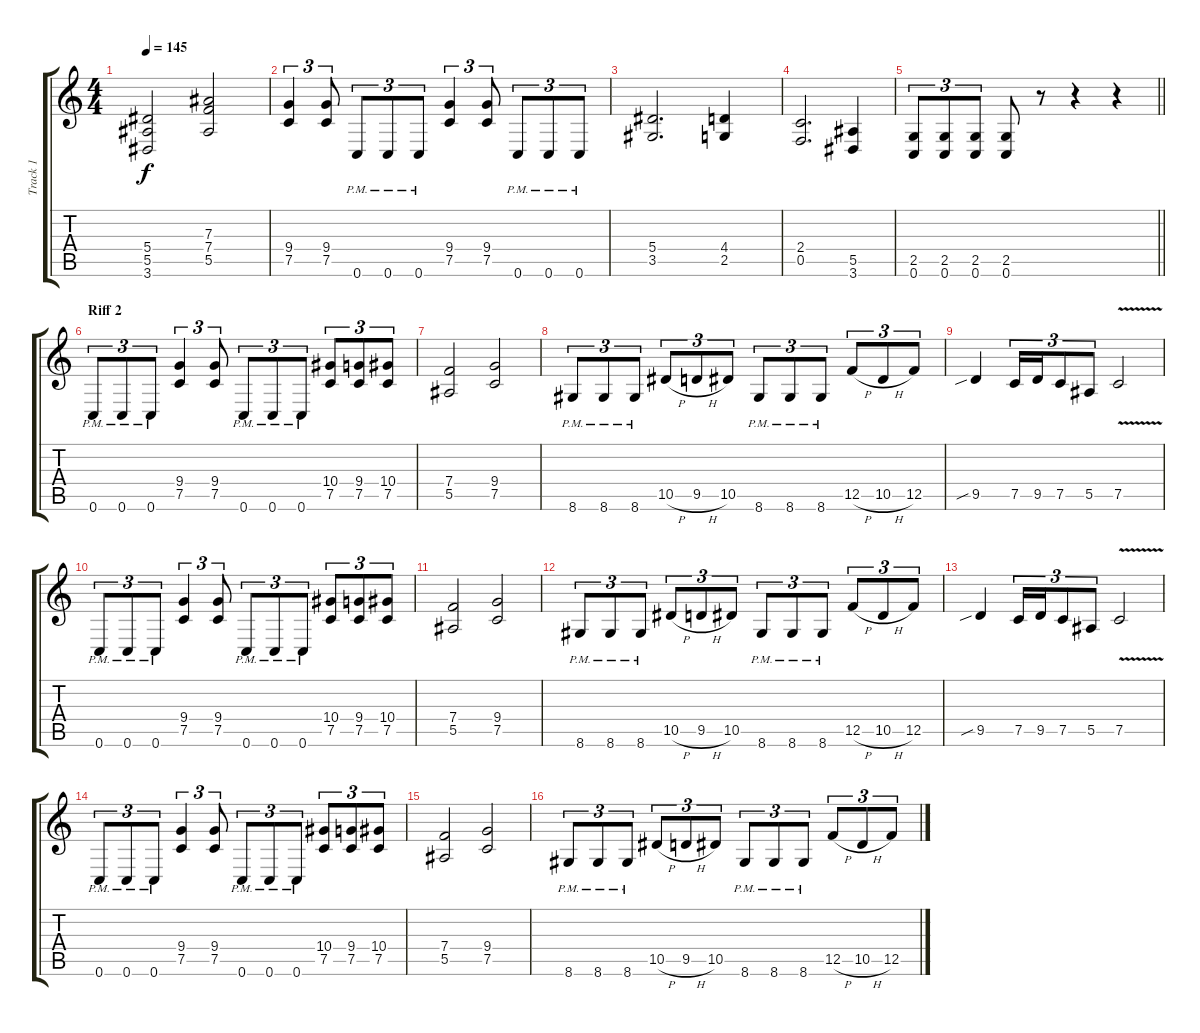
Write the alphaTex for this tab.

\track ("Track 1" "Track 1") {instrument distortionguitar}
\staff {score tabs}
\tuning (C4 G3 Eb3 Bb2 F2 C2) {hide}
\ts (4 4)
\tempo 145
\clef g2
\ks c
(5.4 5.5 3.6).2{dy f} (7.3 7.4 5.5).2 |
(9.4 7.5).4{tu (3 2)} (9.4 7.5).8{tu (3 2)} 0.6{pm}.8{tu (3 2)} 0.6{pm}.8{tu (3 2)} 0.6{pm}.8{tu (3 2)} (9.4 7.5).4{tu (3 2)} (9.4 7.5).8{tu (3 2)} 0.6{pm}.8{tu (3 2)} 0.6{pm}.8{tu (3 2)} 0.6{pm}.8{tu (3 2)} |
(5.4 3.5).2{d} (4.4 2.5).4 |
(2.4 0.5).2{d} (5.5 3.6).4 |
\barLineRight lightlight
(2.5 0.6).8{tu (3 2)} (2.5 0.6).8{tu (3 2)} (2.5 0.6).8{tu (3 2)} (2.5 0.6).8 r.8 r.4 r.4 |
\section ("" "Riff 2")
0.6{pm}.8{tu (3 2) balance 0} 0.6{pm}.8{tu (3 2)} 0.6{pm}.8{tu (3 2)} (9.4 7.5).4{tu (3 2)} (9.4 7.5).8{tu (3 2)} 0.6{pm}.8{tu (3 2)} 0.6{pm}.8{tu (3 2)} 0.6{pm}.8{tu (3 2)} (10.4 7.5).8{tu (3 2)} (9.4 7.5).8{tu (3 2)} (10.4 7.5).8{tu (3 2)} |
(7.4 5.5).2 (9.4 7.5).2 |
8.6{pm}.8{tu (3 2)} 8.6{pm}.8{tu (3 2)} 8.6{pm}.8{tu (3 2)} 10.5{h}.8{tu (3 2)} 9.5{h}.8{tu (3 2)} 10.5.8{tu (3 2)} 8.6{pm}.8{tu (3 2)} 8.6{pm}.8{tu (3 2)} 8.6{pm}.8{tu (3 2)} 12.5{h}.8{tu (3 2)} 10.5{h}.8{tu (3 2)} 12.5.8{tu (3 2)} |
9.5{sib}.4 7.5.16{tu (3 2)} 9.5.16{tu (3 2)} 7.5.8{tu (3 2)} 5.5.8{tu (3 2)} 7.5{v}.2 |
0.6{pm}.8{tu (3 2)} 0.6{pm}.8{tu (3 2)} 0.6{pm}.8{tu (3 2)} (9.4 7.5).4{tu (3 2)} (9.4 7.5).8{tu (3 2)} 0.6{pm}.8{tu (3 2)} 0.6{pm}.8{tu (3 2)} 0.6{pm}.8{tu (3 2)} (10.4 7.5).8{tu (3 2)} (9.4 7.5).8{tu (3 2)} (10.4 7.5).8{tu (3 2)} |
(7.4 5.5).2 (9.4 7.5).2 |
8.6{pm}.8{tu (3 2)} 8.6{pm}.8{tu (3 2)} 8.6{pm}.8{tu (3 2)} 10.5{h}.8{tu (3 2)} 9.5{h}.8{tu (3 2)} 10.5.8{tu (3 2)} 8.6{pm}.8{tu (3 2)} 8.6{pm}.8{tu (3 2)} 8.6{pm}.8{tu (3 2)} 12.5{h}.8{tu (3 2)} 10.5{h}.8{tu (3 2)} 12.5.8{tu (3 2)} |
9.5{sib}.4 7.5.16{tu (3 2)} 9.5.16{tu (3 2)} 7.5.8{tu (3 2)} 5.5.8{tu (3 2)} 7.5{v}.2 |
0.6{pm}.8{tu (3 2)} 0.6{pm}.8{tu (3 2)} 0.6{pm}.8{tu (3 2)} (9.4 7.5).4{tu (3 2)} (9.4 7.5).8{tu (3 2)} 0.6{pm}.8{tu (3 2)} 0.6{pm}.8{tu (3 2)} 0.6{pm}.8{tu (3 2)} (10.4 7.5).8{tu (3 2)} (9.4 7.5).8{tu (3 2)} (10.4 7.5).8{tu (3 2)} |
(7.4 5.5).2 (9.4 7.5).2 |
8.6{pm}.8{tu (3 2)} 8.6{pm}.8{tu (3 2)} 8.6{pm}.8{tu (3 2)} 10.5{h}.8{tu (3 2)} 9.5{h}.8{tu (3 2)} 10.5.8{tu (3 2)} 8.6{pm}.8{tu (3 2)} 8.6{pm}.8{tu (3 2)} 8.6{pm}.8{tu (3 2)} 12.5{h}.8{tu (3 2)} 10.5{h}.8{tu (3 2)} 12.5.8{tu (3 2)}
